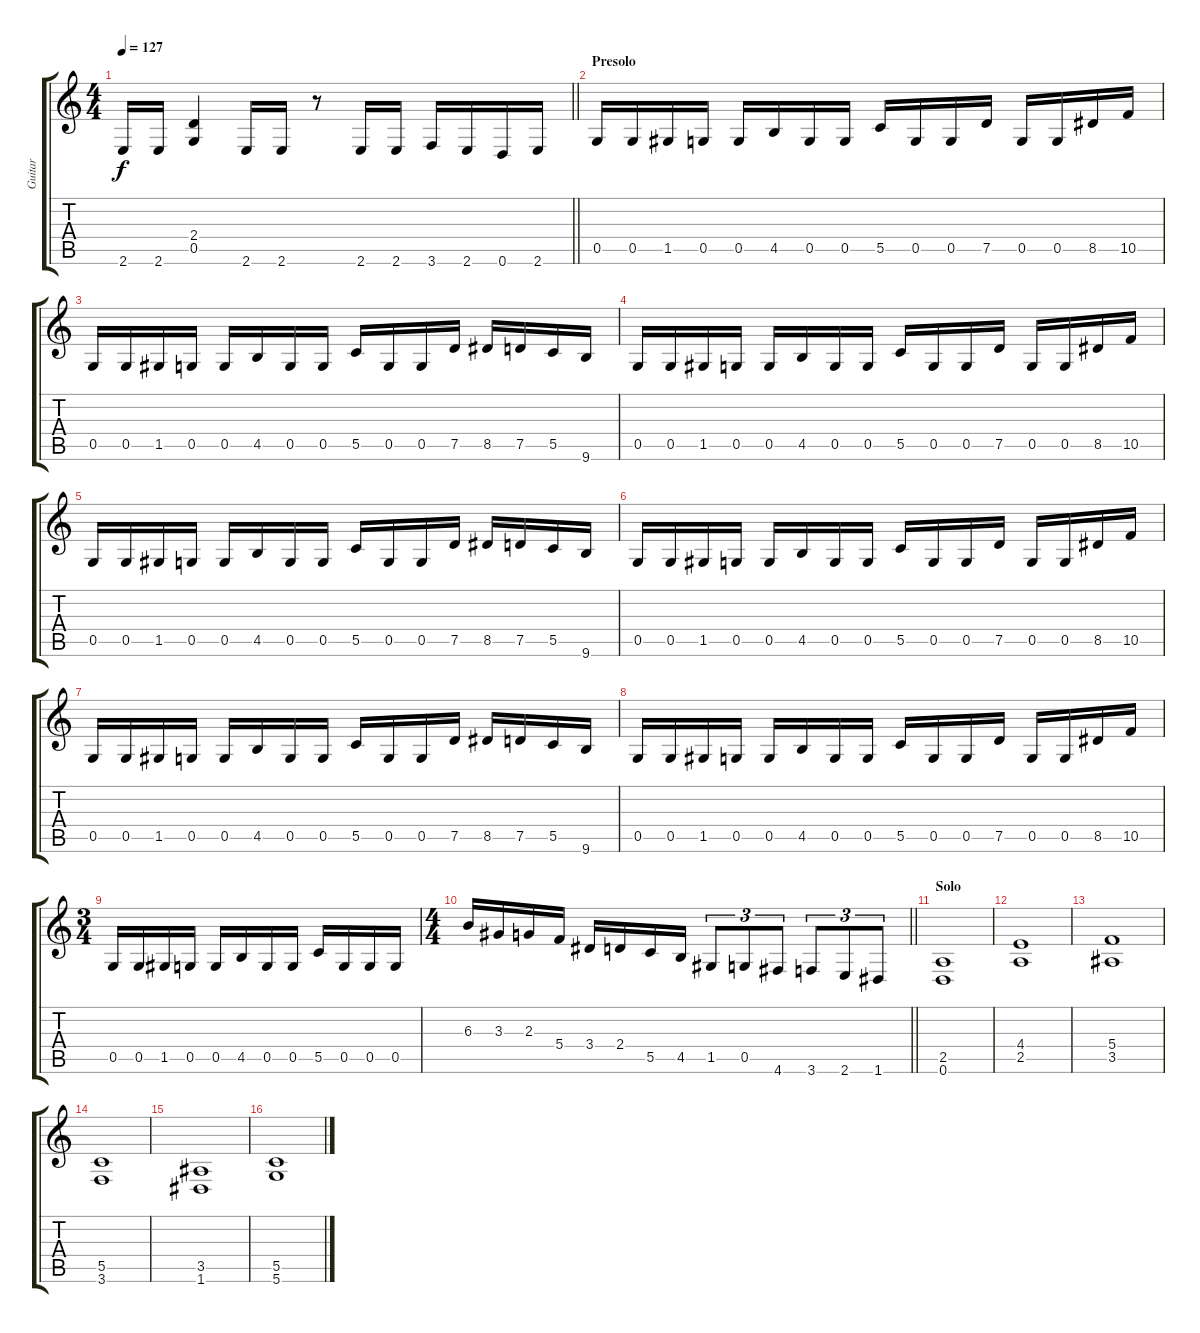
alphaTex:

\track ("Guitar" "Guitar") {instrument distortionguitar}
\staff {score tabs}
\tuning (D4 A3 F3 C3 G2 D2) {hide}
\ts (4 4)
\tempo 127
\clef g2
\barLineRight lightlight
\ks c
2.6.16{dy f} 2.6.16 (2.4 0.5).4 2.6.16 2.6.16 r.8 2.6.16 2.6.16 3.6.16 2.6.16 0.6.16 2.6.16 |
\section ("" "Presolo")
0.5.16 0.5.16 1.5.16 0.5.16 0.5.16 4.5.16 0.5.16 0.5.16 5.5.16 0.5.16 0.5.16 7.5.16 0.5.16 0.5.16 8.5.16 10.5.16 |
0.5.16 0.5.16 1.5.16 0.5.16 0.5.16 4.5.16 0.5.16 0.5.16 5.5.16 0.5.16 0.5.16 7.5.16 8.5.16 7.5.16 5.5.16 9.6.16 |
0.5.16 0.5.16 1.5.16 0.5.16 0.5.16 4.5.16 0.5.16 0.5.16 5.5.16 0.5.16 0.5.16 7.5.16 0.5.16 0.5.16 8.5.16 10.5.16 |
0.5.16 0.5.16 1.5.16 0.5.16 0.5.16 4.5.16 0.5.16 0.5.16 5.5.16 0.5.16 0.5.16 7.5.16 8.5.16 7.5.16 5.5.16 9.6.16 |
0.5.16 0.5.16 1.5.16 0.5.16 0.5.16 4.5.16 0.5.16 0.5.16 5.5.16 0.5.16 0.5.16 7.5.16 0.5.16 0.5.16 8.5.16 10.5.16 |
0.5.16 0.5.16 1.5.16 0.5.16 0.5.16 4.5.16 0.5.16 0.5.16 5.5.16 0.5.16 0.5.16 7.5.16 8.5.16 7.5.16 5.5.16 9.6.16 |
0.5.16 0.5.16 1.5.16 0.5.16 0.5.16 4.5.16 0.5.16 0.5.16 5.5.16 0.5.16 0.5.16 7.5.16 0.5.16 0.5.16 8.5.16 10.5.16 |
\ts (3 4)
0.5.16 0.5.16 1.5.16 0.5.16 0.5.16 4.5.16 0.5.16 0.5.16 5.5.16 0.5.16 0.5.16 0.5.16 |
\ts (4 4)
\barLineRight lightlight
6.3.16 3.3.16 2.3.16 5.4.16 3.4.16 2.4.16 5.5.16 4.5.16 1.5.8{tu (3 2)} 0.5.8{tu (3 2)} 4.6.8{tu (3 2)} 3.6.8{tu (3 2)} 2.6.8{tu (3 2)} 1.6.8{tu (3 2)} |
\section ("" "Solo")
(2.5 0.6).1 |
(4.4 2.5).1 |
(5.4 3.5).1 |
(5.5 3.6).1 |
(3.5 1.6).1 |
(5.5 5.6).1
